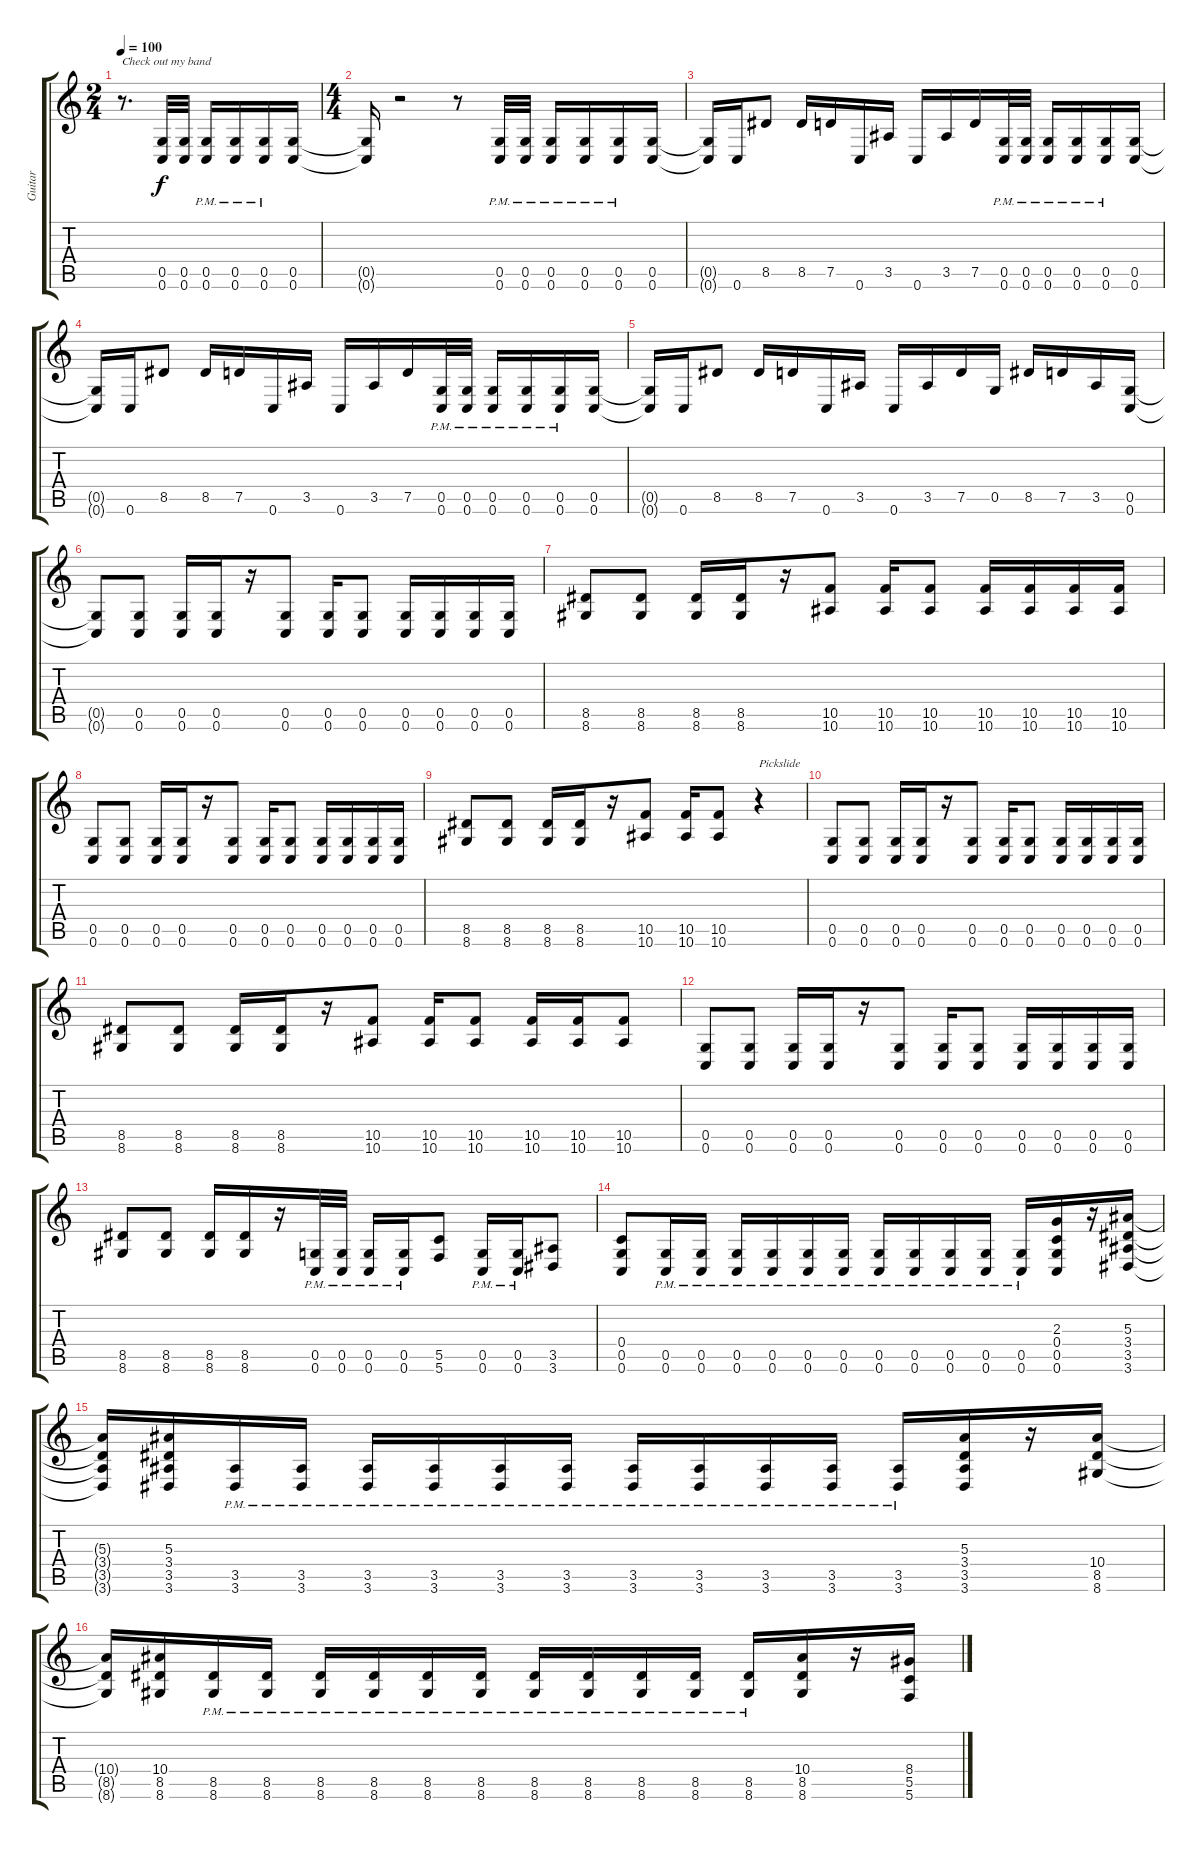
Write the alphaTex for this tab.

\track ("Guitar" "Guitar") {instrument distortionguitar}
\staff {score tabs}
\tuning (D4 A3 F3 C3 G2 C2) {hide}
\ts (2 4)
\tempo 100
\clef g2
\ks c
r.8{d txt "Check out my band" dy f instrument distortionguitar} (0.5 0.6).32{balance 13} (0.5 0.6).32 (0.5{pm} 0.6{pm}).16 (0.5{pm} 0.6{pm}).16 (0.5{pm} 0.6{pm}).16 (0.5 0.6).16 |
\ts (4 4)
(0.5{t} 0.6{t}).16 r.2 r.8 (0.5{pm} 0.6{pm}).32 (0.5{pm} 0.6{pm}).32 (0.5{pm} 0.6{pm}).16 (0.5{pm} 0.6{pm}).16 (0.5{pm} 0.6{pm}).16 (0.5 0.6).16 |
(0.5{t} 0.6{t}).16 0.6.16 8.5.8 8.5.16 7.5.16 0.6.16 3.5.16 0.6.16 3.5.16 7.5.16 (0.5{pm} 0.6{pm}).32 (0.5{pm} 0.6{pm}).32 (0.5{pm} 0.6{pm}).16 (0.5{pm} 0.6{pm}).16 (0.5{pm} 0.6{pm}).16 (0.5 0.6).16 |
(0.5{t} 0.6{t}).16 0.6.16 8.5.8 8.5.16 7.5.16 0.6.16 3.5.16 0.6.16 3.5.16 7.5.16 (0.5{pm} 0.6{pm}).32 (0.5{pm} 0.6{pm}).32 (0.5{pm} 0.6{pm}).16 (0.5{pm} 0.6{pm}).16 (0.5{pm} 0.6{pm}).16 (0.5 0.6).16 |
(0.5{t} 0.6{t}).16 0.6.16 8.5.8 8.5.16 7.5.16 0.6.16 3.5.16 0.6.16 3.5.16 7.5.16 0.5.16 8.5.16 7.5.16 3.5.16 (0.5 0.6).16{balance 8} |
(0.5{t} 0.6{t}).8 (0.5 0.6).8 (0.5 0.6).16 (0.5 0.6).16 r.16 (0.5 0.6).8 (0.5 0.6).16 (0.5 0.6).8 (0.5 0.6).16 (0.5 0.6).16 (0.5 0.6).16 (0.5 0.6).16 |
(8.5 8.6).8 (8.5 8.6).8 (8.5 8.6).16 (8.5 8.6).16 r.16 (10.5 10.6).8 (10.5 10.6).16 (10.5 10.6).8 (10.5 10.6).16 (10.5 10.6).16 (10.5 10.6).16 (10.5 10.6).16 |
(0.5 0.6).8 (0.5 0.6).8 (0.5 0.6).16 (0.5 0.6).16 r.16 (0.5 0.6).8 (0.5 0.6).16 (0.5 0.6).8 (0.5 0.6).16 (0.5 0.6).16 (0.5 0.6).16 (0.5 0.6).16 |
(8.5 8.6).8 (8.5 8.6).8 (8.5 8.6).16 (8.5 8.6).16 r.16 (10.5 10.6).8 (10.5 10.6).16 (10.5 10.6).8 r.4{txt "Pickslide"} |
(0.5 0.6).8 (0.5 0.6).8 (0.5 0.6).16 (0.5 0.6).16 r.16 (0.5 0.6).8 (0.5 0.6).16 (0.5 0.6).8 (0.5 0.6).16 (0.5 0.6).16 (0.5 0.6).16 (0.5 0.6).16 |
(8.5 8.6).8 (8.5 8.6).8 (8.5 8.6).16 (8.5 8.6).16 r.16 (10.5 10.6).8 (10.5 10.6).16 (10.5 10.6).8 (10.5 10.6).16 (10.5 10.6).16 (10.5 10.6).8 |
(0.5 0.6).8 (0.5 0.6).8 (0.5 0.6).16 (0.5 0.6).16 r.16 (0.5 0.6).8 (0.5 0.6).16 (0.5 0.6).8 (0.5 0.6).16 (0.5 0.6).16 (0.5 0.6).16 (0.5 0.6).16 |
(8.5 8.6).8 (8.5 8.6).8 (8.5 8.6).16 (8.5 8.6).16 r.16 (0.5{pm} 0.6{pm}).32 (0.5{pm} 0.6{pm}).32 (0.5{pm} 0.6{pm}).16 (0.5{pm} 0.6).16 (5.5 5.6).8 (0.5{pm} 0.6{pm}).16 (0.5{pm} 0.6{pm}).16 (3.5 3.6).8 |
(0.4 0.5 0.6).8 (0.5{pm} 0.6{pm}).16 (0.5{pm} 0.6{pm}).16 (0.5{pm} 0.6{pm}).16 (0.5{pm} 0.6{pm}).16 (0.5{pm} 0.6{pm}).16 (0.5{pm} 0.6{pm}).16 (0.5{pm} 0.6{pm}).16 (0.5{pm} 0.6{pm}).16 (0.5{pm} 0.6{pm}).16 (0.5{pm} 0.6{pm}).16 (0.5{pm} 0.6{pm}).16 (2.3 0.4 0.5 0.6).16 r.16 (5.3 3.4 3.5 3.6).16 |
(5.3{t} 3.4{t} 3.5{t} 3.6{t}).16 (5.3 3.4 3.5 3.6).16 (3.5{pm} 3.6{pm}).16 (3.5{pm} 3.6{pm}).16 (3.5{pm} 3.6{pm}).16 (3.5{pm} 3.6{pm}).16 (3.5{pm} 3.6{pm}).16 (3.5{pm} 3.6{pm}).16 (3.5{pm} 3.6{pm}).16 (3.5{pm} 3.6{pm}).16 (3.5{pm} 3.6{pm}).16 (3.5{pm} 3.6{pm}).16 (3.5{pm} 3.6{pm}).16 (5.3 3.4 3.5 3.6).16 r.16 (10.4 8.5 8.6).16 |
(10.4{t} 8.5{t} 8.6{t}).16 (10.4 8.5 8.6).16 (8.5{pm} 8.6{pm}).16 (8.5{pm} 8.6{pm}).16 (8.5{pm} 8.6{pm}).16 (8.5{pm} 8.6{pm}).16 (8.5{pm} 8.6{pm}).16 (8.5{pm} 8.6{pm}).16 (8.5{pm} 8.6{pm}).16 (8.5{pm} 8.6{pm}).16 (8.5{pm} 8.6{pm}).16 (8.5{pm} 8.6{pm}).16 (8.5{pm} 8.6{pm}).16 (10.4 8.5 8.6).16 r.16 (8.4 5.5 5.6).16
